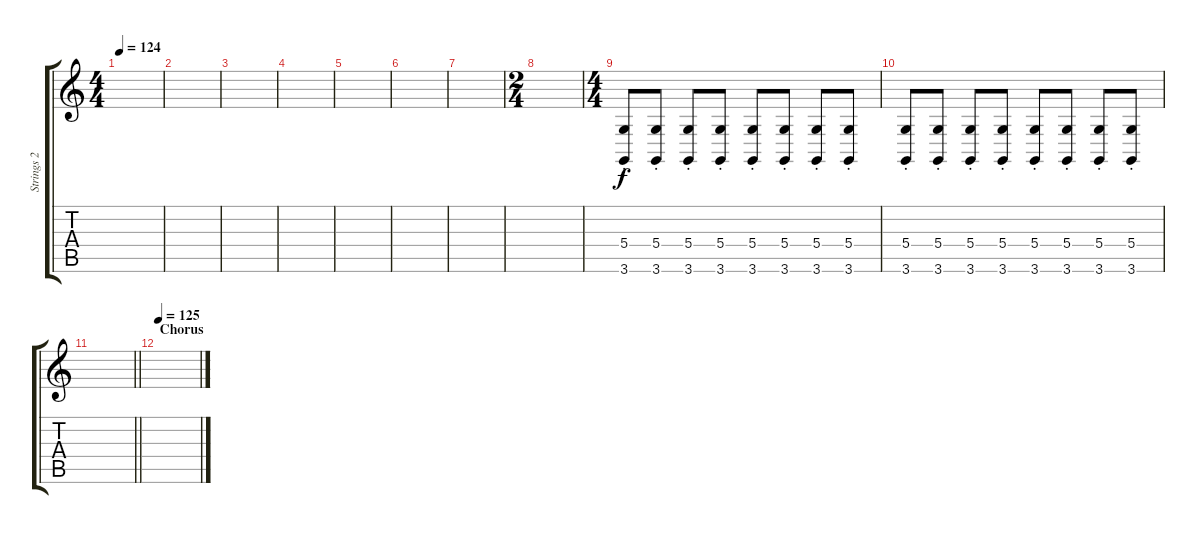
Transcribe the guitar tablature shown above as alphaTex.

\track ("Strings 2" "Strings 2") {instrument stringensemble1}
\staff {score tabs}
\tuning (E4 B3 G3 D3 A2 E2) {hide}
\ts (4 4)
\tempo 124
\clef g2
\ks c
|
|
|
|
|
|
|
\ts (2 4)
|
\ts (4 4)
(5.4{st} 3.6{st}).8 (5.4{st} 3.6{st}).8 (5.4{st} 3.6{st}).8 (5.4{st} 3.6{st}).8 (5.4{st} 3.6{st}).8 (5.4{st} 3.6{st}).8 (5.4{st} 3.6{st}).8 (5.4{st} 3.6{st}).8 |
(5.4{st} 3.6{st}).8 (5.4{st} 3.6{st}).8 (5.4{st} 3.6{st}).8 (5.4{st} 3.6{st}).8 (5.4{st} 3.6{st}).8 (5.4{st} 3.6{st}).8 (5.4{st} 3.6{st}).8 (5.4{st} 3.6{st}).8 |
\barLineRight lightlight
|
\section ("" "Chorus")
\tempo 125
